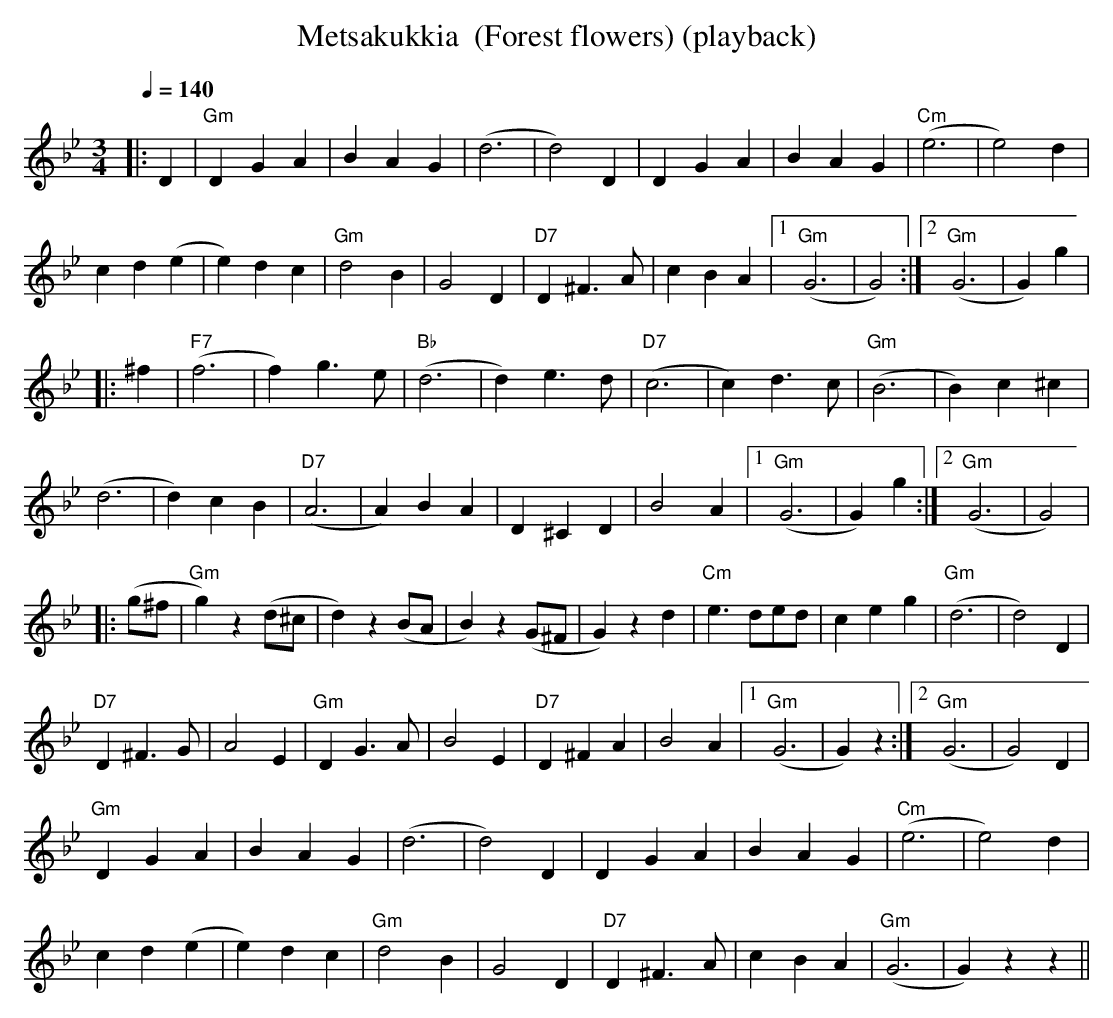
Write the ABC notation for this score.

X:1
T:Metsakukkia  (Forest flowers) (playback)
M:3/4
L:1/8
Q:1/4=140
K:Gm
|: D2 | "Gm" D2 G2 A2 | B2 A2 G2 | (d6 | d4) D2 |
D2 G2 A2 | B2 A2 G2 | "Cm" (e6 | e4) d2 | !
c2 d2 (e2 | e2) d2 c2 | "Gm" d4 B2 | G4 D2 |
"D7" D2 ^F3 A | c2 B2 A2 |[1 "Gm" (G6 | G4) :|
[2 "Gm" (G6 | G2) g2 | !
|: ^f2 | "F7" (f6 | f2) g3 e | "Bb" (d6 | d2) e3 d |
"D7" (c6 | c2) d3 c | "Gm" (B6 | B2) c2 ^c2 | !
(d6 | d2) c2 B2 | "D7" (A6 | A2) B2 A2 |
D2 ^C2 D2 | B4 A2 |[1 "Gm" (G6 | G2) g2 :|[2 "Gm" (G6 | G4) | !
|: (g^f | "Gm" g2) z2 (d^c | d2) z2 (BA | B2) z2 (G^F | G2) z2 d2 |
"Cm" e3 ded | c2 e2 g2 | "Gm" (d6 | d4) D2 | !
"D7" D2 ^F3 G | A4 E2 | "Gm" D2 G3 A | B4 E2 |
"D7" D2 ^F2 A2 | B4 A2 |[1 "Gm" (G6 | G2) z2 :|
[2 "Gm" (G6 | G4) D2 | !
"Gm" D2 G2 A2 | B2 A2 G2 | (d6 | d4) D2 |
D2 G2 A2 | B2 A2 G2 | "Cm" (e6 | e4) d2 | !
c2 d2 (e2 | e2) d2 c2 | "Gm" d4 B2 | G4 D2 |
"D7" D2 ^F3 A | c2 B2 A2 | "Gm" (G6 | G2) z2 z2 ||
